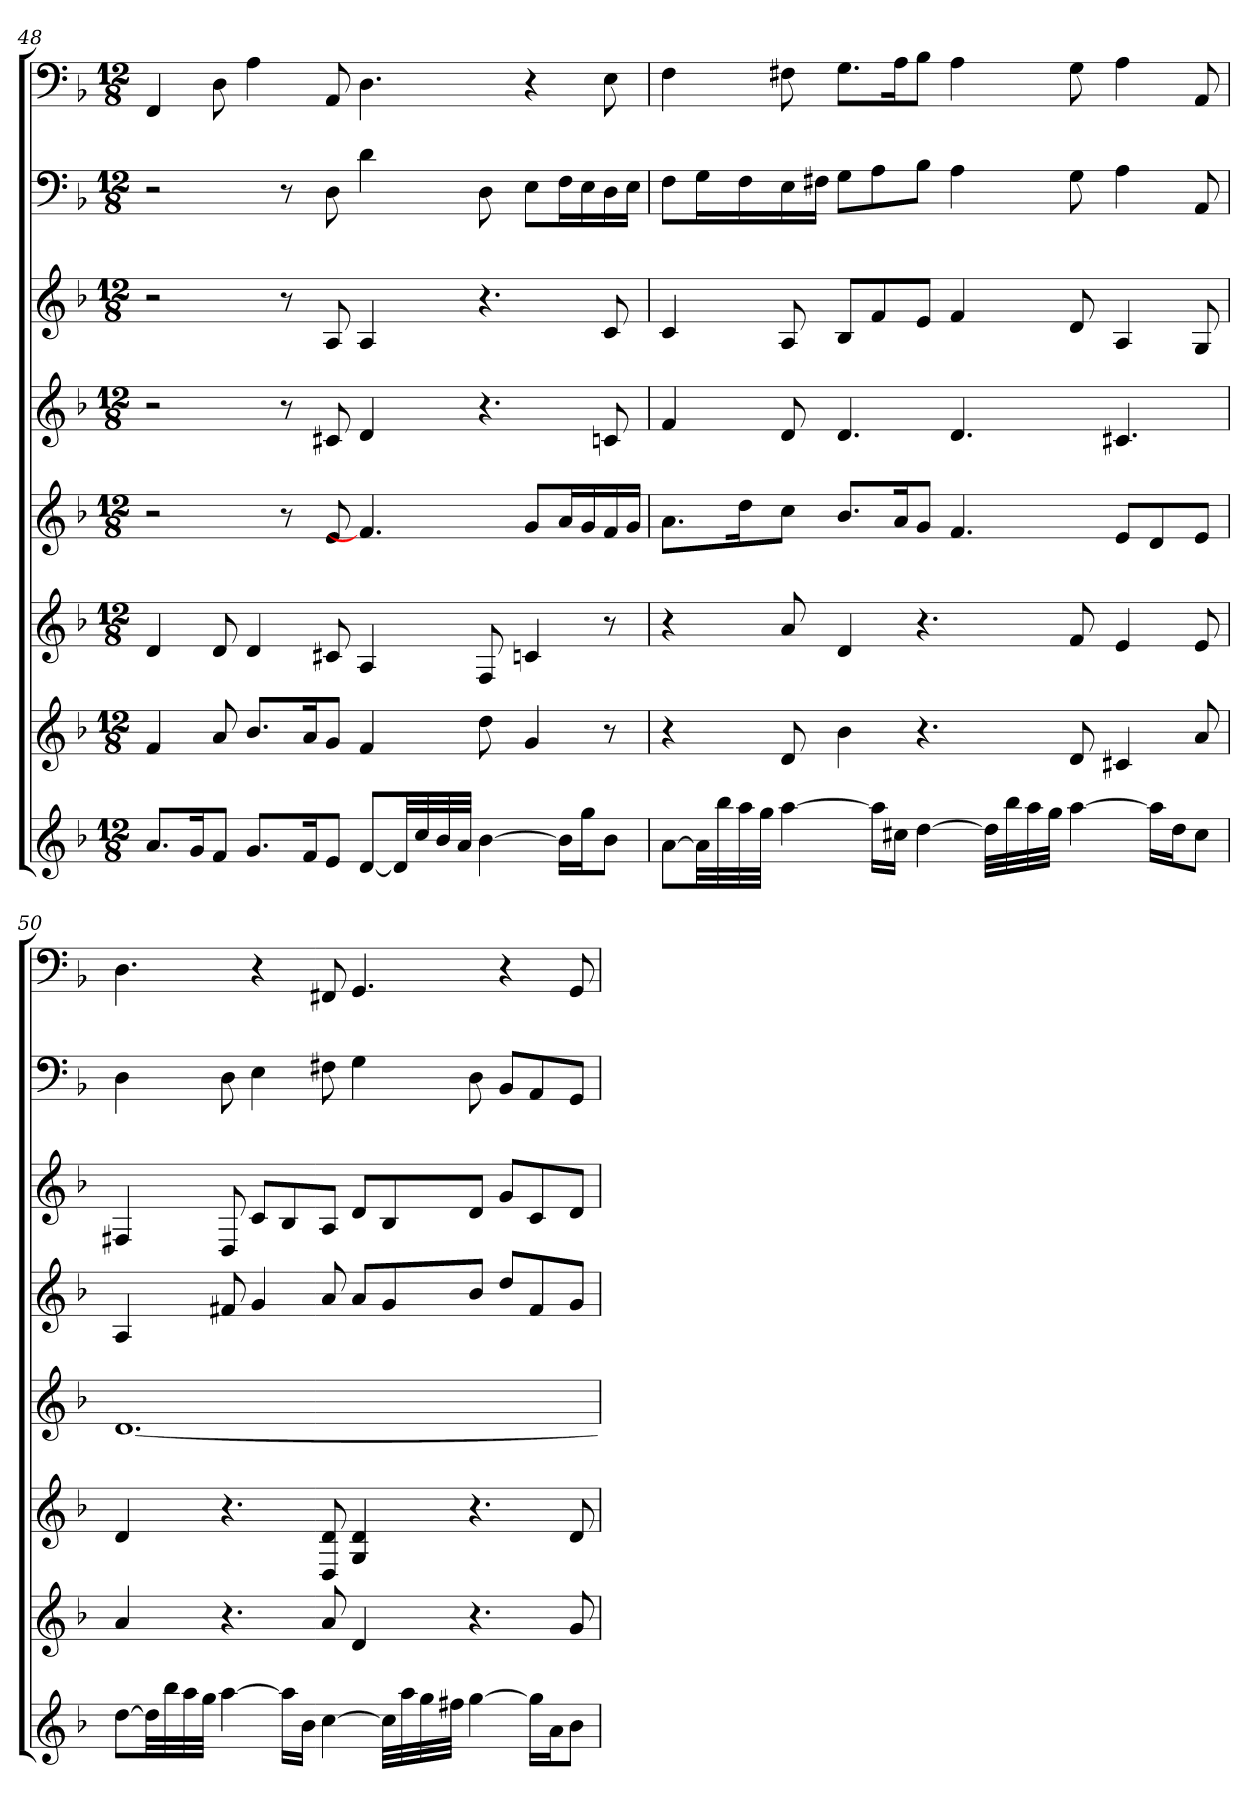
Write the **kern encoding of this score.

**kern	**kern	**kern	**kern	**kern	**kern	**kern	**kern
*part8	*part7	*part6	*part5	*part4	*part3	*part2	*part1
*staff8	*staff7	*staff6	*staff5	*staff4	*staff3	*staff2	*staff1
*k[b-]	*k[b-]	*k[b-]	*k[b-]	*k[b-]	*k[b-]	*k[b-]	*k[b-]
*d:	*d:	*d:	*d:	*d:	*d:	*d:	*d:
*M12/8	*M12/8	*M12/8	*M12/8	*M12/8	*M12/8	*M12/8	*M12/8
=48	=48	=48	=48	=48	=48	=48	=48
8.aL	4f	4d	2r	2r	2r	2r	4FF
16gK	.	.	.	.	.	.	.
8fJ	8a	8d	.	.	.	.	8D
8.gL	8.b-L	4d	.	.	.	.	4A
.	.	.	8r	8r	8r	8r	.
16fK	16aK	.	.	.	.	.	.
8eJ	8gJ	8c#X	8e	8c#X	8A	8D	8AA
[8dL	4f	4A	4.f]	4d	4A	4d	4.D
32dLL]	.	.	.	.	.	.	.
32cc	.	.	.	.	.	.	.
32b-	.	.	.	.	.	.	.
32aJJJ	.	.	.	.	.	.	.
[4b-	8dd	8F	.	4.r	4.r	8D	.
.	4g	4cn	8gL	.	.	8EL	4r
16b-LL]	.	.	16aL	.	.	16FL	.
16ggJ	.	.	16g	.	.	16E	.
8b-J	8r	8r	16f	8cn	8c	16D	8E
.	.	.	16gJJ	.	.	16EJJ	.
=49	=49	=49	=49	=49	=49	=49	=49
[8aL	4r	4r	8.aL	4f	4c	8FL	4F
32aLL]	.	.	.	.	.	16GL	.
32bb-	.	.	.	.	.	.	.
32aa	.	.	16ddK	.	.	16F	.
32ggJJJ	.	.	.	.	.	.	.
[4aa	8d	8a	8ccJ	8d	8A	16E	8F#X
.	.	.	.	.	.	16F#XJJ	.
.	4b-	4d	8.b-L	4.d	8B-L	8GL	8.GL
16aaLL]	.	.	.	.	8f	8A	.
16cc#XJJ	.	.	16aK	.	.	.	16AK
[4dd	4.r	4.r	8gJ	.	8eJ	8B-J	8B-J
.	.	.	4.f	4.d	4f	4A	4A
32ddLLL]	.	.	.	.	.	.	.
32bb-	.	.	.	.	.	.	.
32aa	.	.	.	.	.	.	.
32ggJJJ	.	.	.	.	.	.	.
[4aa	8d	8f	.	.	8d	8G	8G
.	4c#X	4e	8eL	4.c#X	4A	4A	4A
16aaLL]	.	.	8d	.	.	.	.
16ddJ	.	.	.	.	.	.	.
8cc#J	8a	8e	8eJ	.	8G	8AA	8AA
=50	=50	=50	=50	=50	=50	=50	=50
[8ddL	4a	4d	[1.d	4A	4F#X	4D	4.D
32ddLL]	.	.	.	.	.	.	.
32bb-	.	.	.	.	.	.	.
32aa	.	.	.	.	.	.	.
32ggJJJ	.	.	.	.	.	.	.
[4aa	4.r	4.r	.	8f#X	8D	8D	.
.	.	.	.	4g	8cL	4E	4r
16aaLL]	.	.	.	.	8B-	.	.
16b-JJ	.	.	.	.	.	.	.
[4cc	8a	8D 8d	.	8a	8AJ	8F#X	8FF#X
.	4d	4G 4d	.	8aL	8dL	4G	4.GG
32ccLLL]	.	.	.	8g	8B-	.	.
32aa	.	.	.	.	.	.	.
32gg	.	.	.	.	.	.	.
32ff#XJJJ	.	.	.	.	.	.	.
[4gg	4.r	4.r	.	8b-J	8dJ	8D	.
.	.	.	.	8ddL	8gL	8BB-L	4r
16ggLL]	.	.	.	8f#	8c	8AA	.
16aJ	.	.	.	.	.	.	.
8b-J	8g	8d	.	8gJ	8dJ	8GGJ	8GG
=	=	=	=	=	=	=	=
*-	*-	*-	*-	*-	*-	*-	*-
